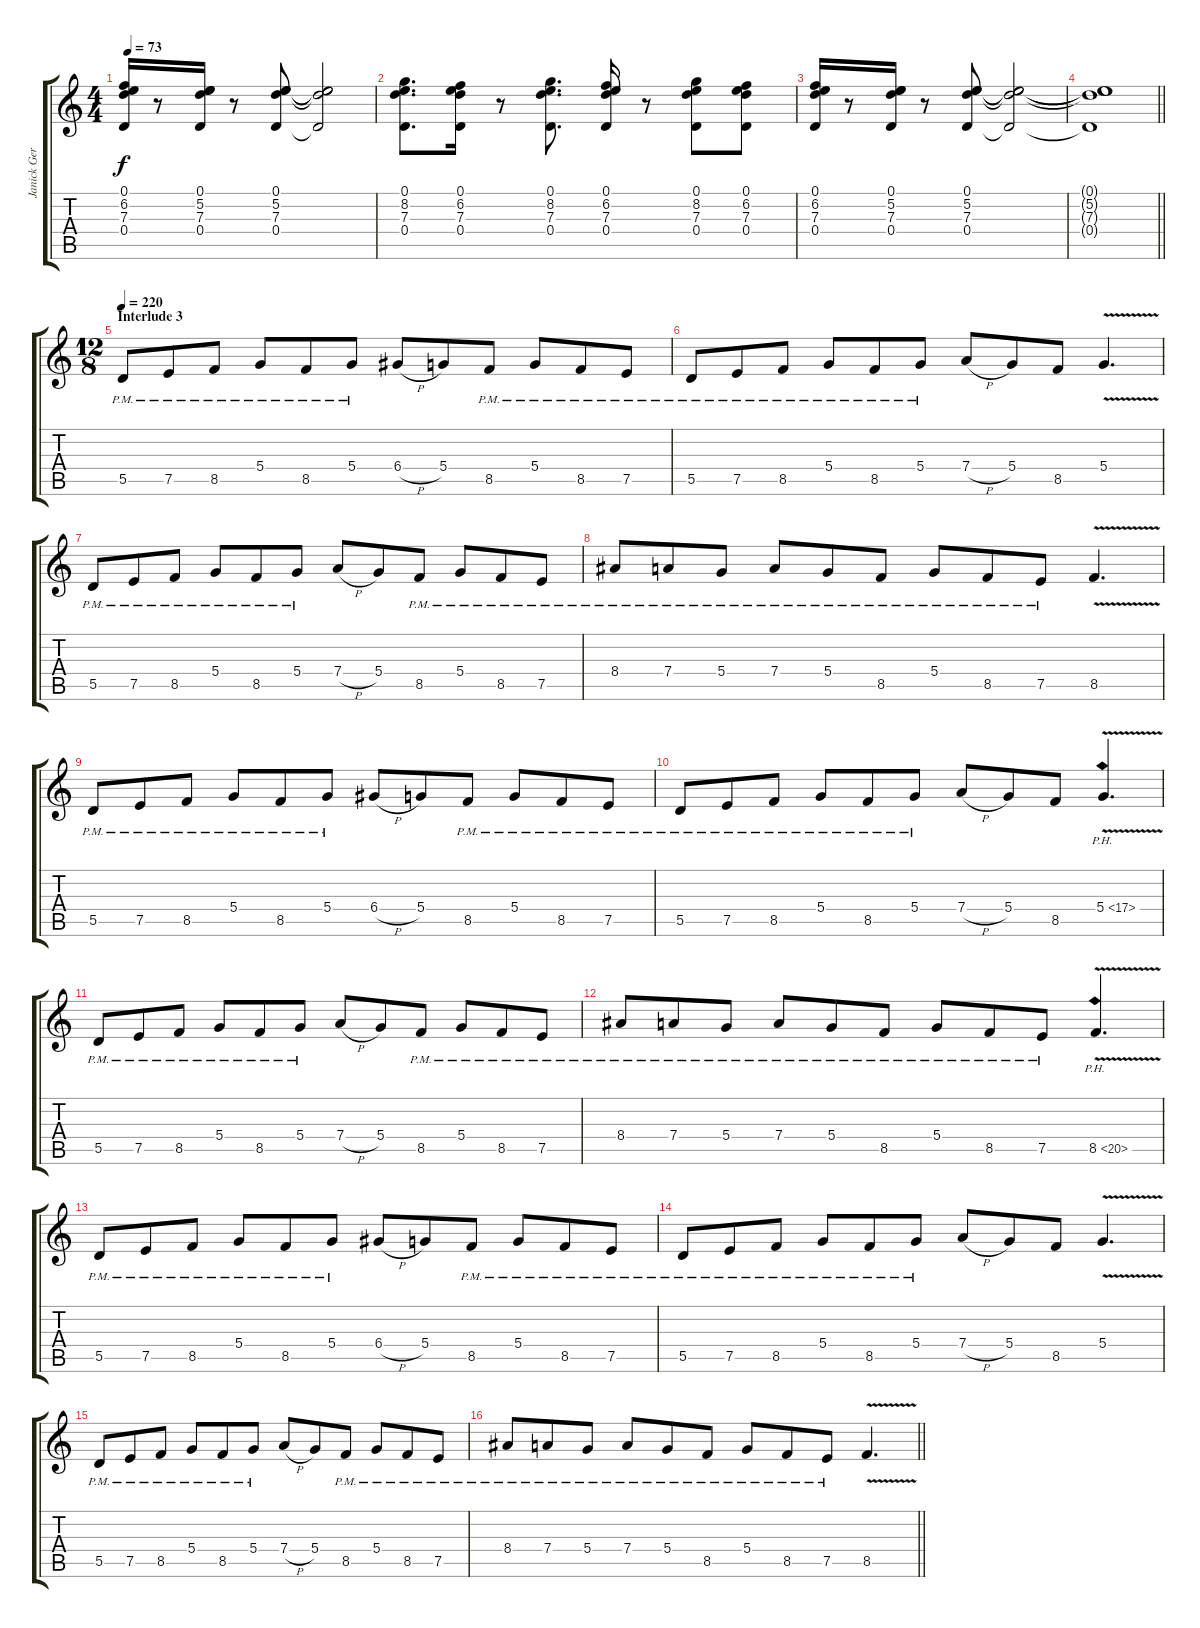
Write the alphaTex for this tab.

\track ("Janick Gers" "Janick Ger") {instrument distortionguitar}
\staff {score tabs}
\tuning (E4 B3 G3 D3 A2 D2) {hide}
\ts (4 4)
\tempo 73
\clef g2
\ks c
(0.1 6.2 7.3 0.4).16{dy f} r.8 (0.1 5.2 7.3 0.4).16 r.8 (0.1 5.2 7.3 0.4).8 (0.1{t} 5.2{t} 7.3{t} 0.4{t}).2 |
(0.1 8.2 7.3 0.4).8{d} (0.1 6.2 7.3 0.4).16 r.8 (0.1 8.2 7.3 0.4).8{d} (0.1 6.2 7.3 0.4).16 r.8 (0.1 8.2 7.3 0.4).8 (0.1 6.2 7.3 0.4).8 |
(0.1 6.2 7.3 0.4).16 r.8 (0.1 5.2 7.3 0.4).16 r.8 (0.1 5.2 7.3 0.4).8 (0.1{t} 5.2{t} 7.3{t} 0.4{t}).2 |
\barLineRight lightlight
(0.1{t} 5.2{t} 7.3{t} 0.4{t}).1 |
\ts (12 8)
\section ("" "Interlude 3")
\tempo 220
5.5{pm}.8{instrument distortionguitar} 7.5{pm}.8 8.5{pm}.8 5.4{pm}.8 8.5{pm}.8 5.4{pm}.8 6.4{h}.8 5.4.8 8.5{pm}.8 5.4{pm}.8 8.5{pm}.8 7.5{pm}.8 |
5.5{pm}.8 7.5{pm}.8 8.5{pm}.8 5.4{pm}.8 8.5{pm}.8 5.4{pm}.8 7.4{h}.8 5.4.8 8.5.8 5.4{v}.4{d} |
5.5{pm}.8 7.5{pm}.8 8.5{pm}.8 5.4{pm}.8 8.5{pm}.8 5.4{pm}.8 7.4{h}.8 5.4.8 8.5{pm}.8 5.4{pm}.8 8.5{pm}.8 7.5{pm}.8 |
8.4{pm}.8 7.4{pm}.8 5.4{pm}.8 7.4{pm}.8 5.4{pm}.8 8.5{pm}.8 5.4{pm}.8 8.5{pm}.8 7.5{pm}.8 8.5{v}.4{d} |
5.5{pm}.8 7.5{pm}.8 8.5{pm}.8 5.4{pm}.8 8.5{pm}.8 5.4{pm}.8 6.4{h}.8 5.4.8 8.5{pm}.8 5.4{pm}.8 8.5{pm}.8 7.5{pm}.8 |
5.5{pm}.8 7.5{pm}.8 8.5{pm}.8 5.4{pm}.8 8.5{pm}.8 5.4{pm}.8 7.4{h}.8 5.4.8 8.5.8 5.4{ph 12 v}.4{d} |
5.5{pm}.8 7.5{pm}.8 8.5{pm}.8 5.4{pm}.8 8.5{pm}.8 5.4{pm}.8 7.4{h}.8 5.4.8 8.5{pm}.8 5.4{pm}.8 8.5{pm}.8 7.5{pm}.8 |
8.4{pm}.8 7.4{pm}.8 5.4{pm}.8 7.4{pm}.8 5.4{pm}.8 8.5{pm}.8 5.4{pm}.8 8.5{pm}.8 7.5{pm}.8 8.5{ph 12 v}.4{d} |
5.5{pm}.8 7.5{pm}.8 8.5{pm}.8 5.4{pm}.8 8.5{pm}.8 5.4{pm}.8 6.4{h}.8 5.4.8 8.5{pm}.8 5.4{pm}.8 8.5{pm}.8 7.5{pm}.8 |
5.5{pm}.8 7.5{pm}.8 8.5{pm}.8 5.4{pm}.8 8.5{pm}.8 5.4{pm}.8 7.4{h}.8 5.4.8 8.5.8 5.4{v}.4{d} |
5.5{pm}.8 7.5{pm}.8 8.5{pm}.8 5.4{pm}.8 8.5{pm}.8 5.4{pm}.8 7.4{h}.8 5.4.8 8.5{pm}.8 5.4{pm}.8 8.5{pm}.8 7.5{pm}.8 |
\barLineRight lightlight
8.4{pm}.8 7.4{pm}.8 5.4{pm}.8 7.4{pm}.8 5.4{pm}.8 8.5{pm}.8 5.4{pm}.8 8.5{pm}.8 7.5{pm}.8 8.5{v}.4{d}
